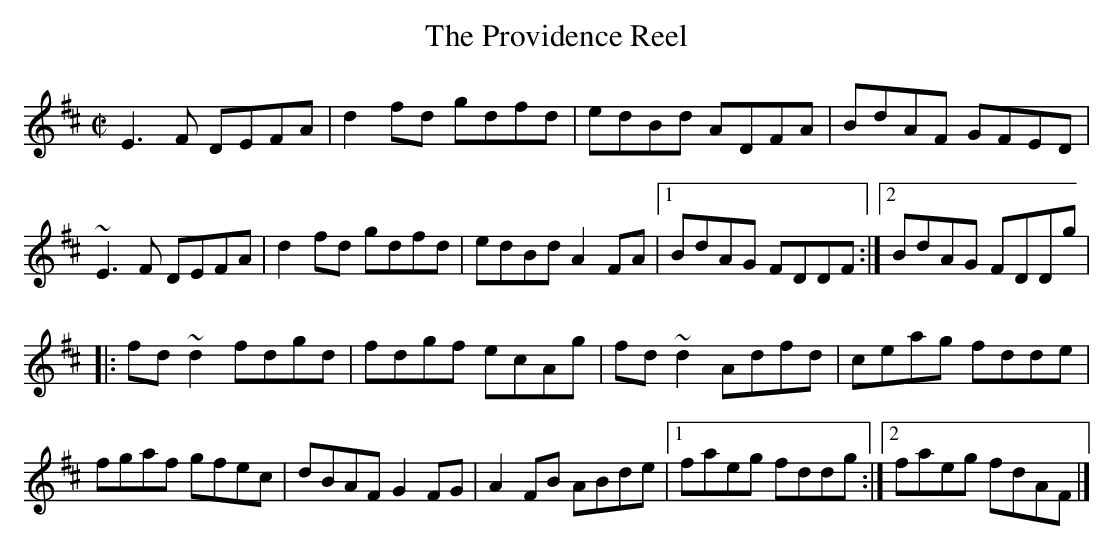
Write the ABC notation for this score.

X:1
T:Providence Reel, The
M:C|
L:1/8
K:D
E3F DEFA|d2fd gdfd|edBd ADFA|BdAF GFED|!
~E3F DEFA|d2fd gdfd|edBd A2FA|1BdAG FDDF:|2BdAG FDDg|!
|:fd~d2 fdgd|fdgf ecAg|fd~d2 Adfd|ceag fdde|!
fgaf gfec|dBAF G2FG|A2FB ABde|1faeg fddg:|2faeg fdAF|]!
